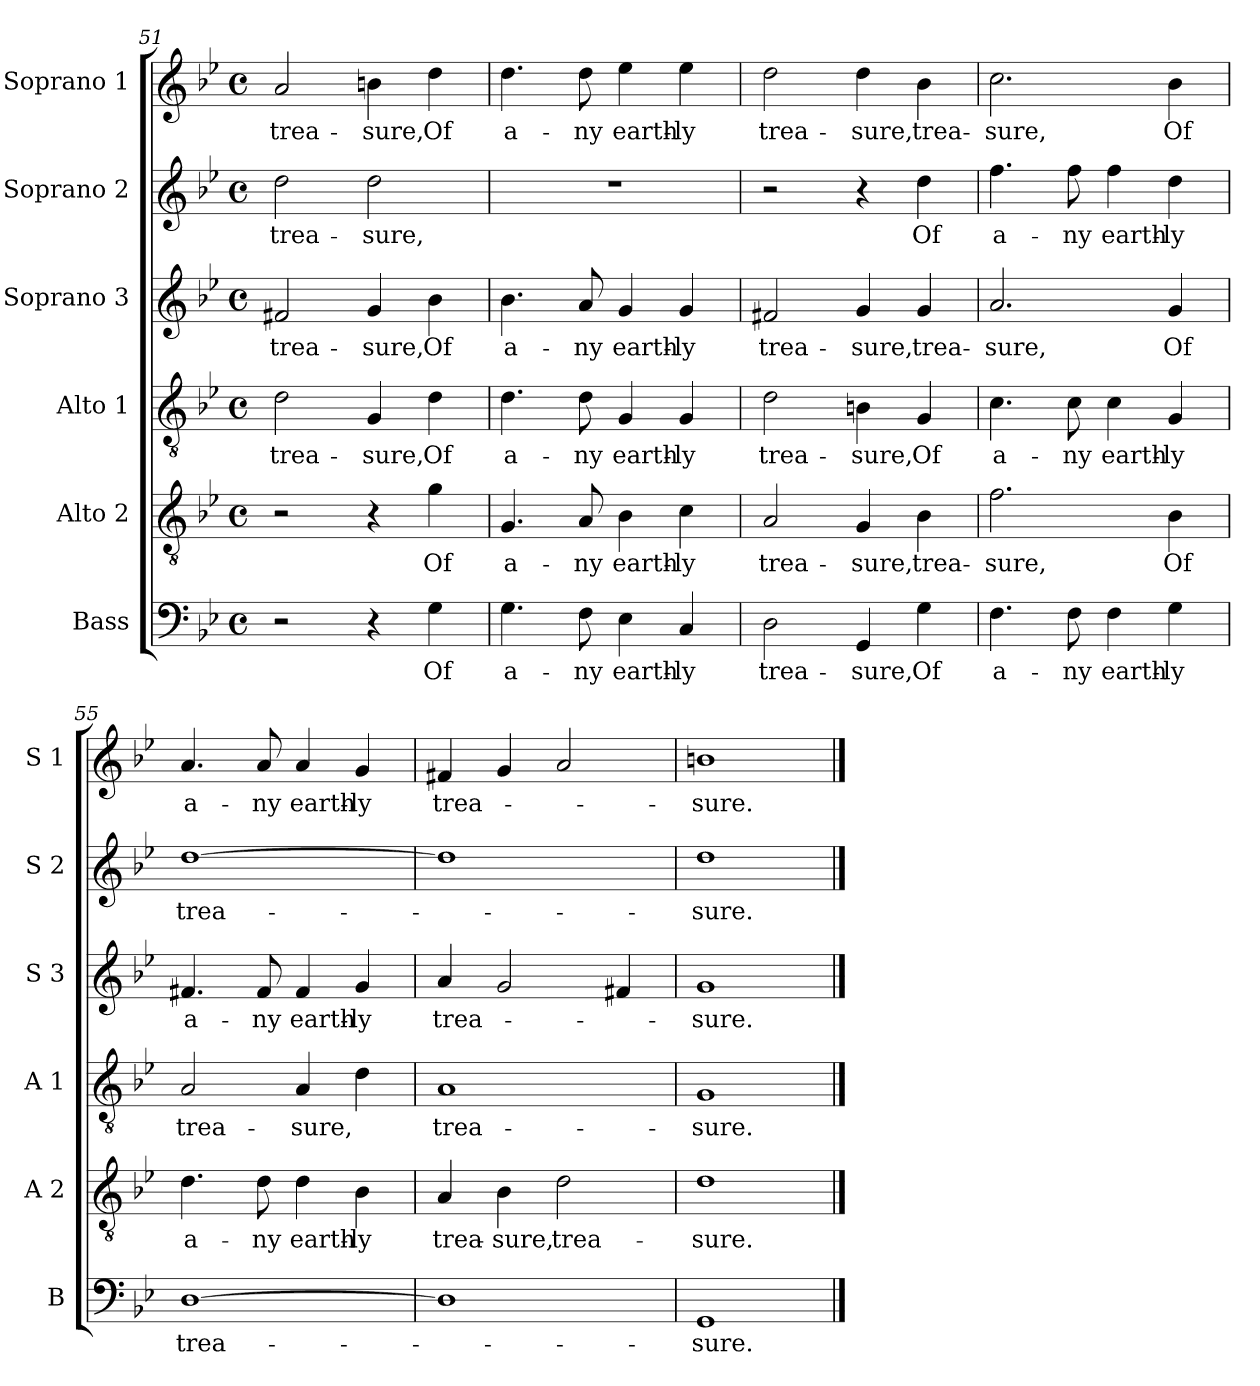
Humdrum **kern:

**kern	**text	**kern	**text	**kern	**text	**kern	**text	**kern	**text	**kern	**text
*part6	*part6	*part5	*part5	*part4	*part4	*part3	*part3	*part2	*part2	*part1	*part1
*staff6	*staff6	*staff5	*staff5	*staff4	*staff4	*staff3	*staff3	*staff2	*staff2	*staff1	*staff1
*I"Bass	*	*I"Alto 2	*	*I"Alto 1	*	*I"Soprano 3	*	*I"Soprano 2	*	*I"Soprano 1	*
*I'B	*	*I'A 2	*	*I'A 1	*	*I'S 3	*	*I'S 2	*	*I'S 1	*
*clefF4	*	*clefGv2	*	*clefGv2	*	*clefG2	*	*clefG2	*	*clefG2	*
*k[b-e-]	*	*k[b-e-]	*	*k[b-e-]	*	*k[b-e-]	*	*k[b-e-]	*	*k[b-e-]	*
*B-:	*	*B-:	*	*B-:	*	*B-:	*	*B-:	*	*B-:	*
*M4/4	*	*M4/4	*	*M4/4	*	*M4/4	*	*M4/4	*	*M4/4	*
*met(c)	*	*met(c)	*	*met(c)	*	*met(c)	*	*met(c)	*	*met(c)	*
=51	=51	=51	=51	=51	=51	=51	=51	=51	=51	=51	=51
!	!	!	!	!	!LO:LY:b	!	!LO:LY:b	!	!LO:LY:b	!	!LO:LY:b
2r	.	2r	.	2d\	trea-	2f#X/	trea-	2dd\	trea-	2a/	trea-
!	!	!	!	!	!LO:LY:b	!	!LO:LY:b	!	!LO:LY:b	!	!LO:LY:b
4r	.	4r	.	4G/	-sure,	4g/	-sure,	2dd\	-sure,	4bn\	-sure,
!	!LO:LY:b	!	!LO:LY:b	!	!LO:LY:b	!	!LO:LY:b	!	!	!	!LO:LY:b
4G\	Of	4g\	Of	4d\	Of	4b-\	Of	.	.	4dd\	Of
=52	=52	=52	=52	=52	=52	=52	=52	=52	=52	=52	=52
!	!LO:LY:b	!	!LO:LY:b	!	!LO:LY:b	!	!LO:LY:b	!	!	!	!LO:LY:b
4.G\	a-	4.G/	a-	4.d\	a-	4.b-\	a-	1r	.	4.dd\	a-
!	!LO:LY:b	!	!LO:LY:b	!	!LO:LY:b	!	!LO:LY:b	!	!	!	!LO:LY:b
8F\	-ny	8A/	-ny	8d\	-ny	8a/	-ny	.	.	8dd\	-ny
!	!LO:LY:b	!	!LO:LY:b	!	!LO:LY:b	!	!LO:LY:b	!	!	!	!LO:LY:b
4E-\	earth-	4B-\	earth-	4G/	earth-	4g/	earth-	.	.	4ee-\	earth-
!	!LO:LY:b	!	!LO:LY:b	!	!LO:LY:b	!	!LO:LY:b	!	!	!	!LO:LY:b
4C/	-ly	4c\	-ly	4G/	-ly	4g/	-ly	.	.	4ee-\	-ly
=53	=53	=53	=53	=53	=53	=53	=53	=53	=53	=53	=53
!	!LO:LY:b	!	!LO:LY:b	!	!LO:LY:b	!	!LO:LY:b	!	!	!	!LO:LY:b
2D\	trea-	2A/	trea-	2d\	trea-	2f#X/	trea-	2r	.	2dd\	trea-
!	!LO:LY:b	!	!LO:LY:b	!	!LO:LY:b	!	!LO:LY:b	!	!	!	!LO:LY:b
4GG/	-sure,	4G/	-sure,	4Bn\	-sure,	4g/	-sure,	4r	.	4dd\	-sure,
!	!LO:LY:b	!	!LO:LY:b	!	!LO:LY:b	!	!LO:LY:b	!	!LO:LY:b	!	!LO:LY:b
4G\	Of	4B-\	trea-	4G/	Of	4g/	trea-	4dd\	Of	4b-\	trea-
!!LO:LB:g=z
=54	=54	=54	=54	=54	=54	=54	=54	=54	=54	=54	=54
!	!LO:LY:b	!	!LO:LY:b	!	!LO:LY:b	!	!LO:LY:b	!	!LO:LY:b	!	!LO:LY:b
4.F\	a-	2.f\	-sure,	4.c\	a-	2.a/	-sure,	4.ff\	a-	2.cc\	-sure,
!	!LO:LY:b	!	!	!	!LO:LY:b	!	!	!	!LO:LY:b	!	!
8F\	-ny	.	.	8c\	-ny	.	.	8ff\	-ny	.	.
!	!LO:LY:b	!	!	!	!LO:LY:b	!	!	!	!LO:LY:b	!	!
4F\	earth-	.	.	4c\	earth-	.	.	4ff\	earth-	.	.
!	!LO:LY:b	!	!LO:LY:b	!	!LO:LY:b	!	!LO:LY:b	!	!LO:LY:b	!	!LO:LY:b
4G\	-ly	4B-\	Of	4G/	-ly	4g/	Of	4dd\	-ly	4b-\	Of
=55	=55	=55	=55	=55	=55	=55	=55	=55	=55	=55	=55
!	!LO:LY:b	!	!LO:LY:b	!	!LO:LY:b	!	!LO:LY:b	!	!LO:LY:b	!	!LO:LY:b
[1D	trea-	4.d\	a-	2A/	trea-	4.f#X/	a-	[1dd	trea-	4.a/	a-
!	!	!	!LO:LY:b	!	!	!	!LO:LY:b	!	!	!	!LO:LY:b
.	.	8d\	-ny	.	.	8f#/	-ny	.	.	8a/	-ny
!	!	!	!LO:LY:b	!	!LO:LY:b	!	!LO:LY:b	!	!	!	!LO:LY:b
.	.	4d\	earth-	4A/	-sure,	4f#/	earth-	.	.	4a/	earth-
!	!	!	!LO:LY:b	!	!	!	!LO:LY:b	!	!	!	!LO:LY:b
.	.	4B-\	-ly	4d\	.	4g/	-ly	.	.	4g/	-ly
=56	=56	=56	=56	=56	=56	=56	=56	=56	=56	=56	=56
!	!	!	!LO:LY:b	!	!LO:LY:b	!	!LO:LY:b	!	!	!	!LO:LY:b
1D]	.	4A/	trea-	1A	trea-	4a/	trea-	1dd]	.	4f#X/	trea-
!	!	!	!LO:LY:b	!	!	!	!	!	!	!	!
.	.	4B-\	-sure,	.	.	2g/	.	.	.	4g/	.
!	!	!	!LO:LY:b	!	!	!	!	!	!	!	!
.	.	2d\	trea-	.	.	.	.	.	.	2a/	.
.	.	.	.	.	.	4f#X/	.	.	.	.	.
=57	=57	=57	=57	=57	=57	=57	=57	=57	=57	=57	=57
!	!LO:LY:b	!	!LO:LY:b	!	!LO:LY:b	!	!LO:LY:b	!	!LO:LY:b	!	!LO:LY:b
1GG	-sure.	1d	-sure.	1G	-sure.	1g	-sure.	1dd	-sure.	1bn	-sure.
==	==	==	==	==	==	==	==	==	==	==	==
*-	*-	*-	*-	*-	*-	*-	*-	*-	*-	*-	*-
